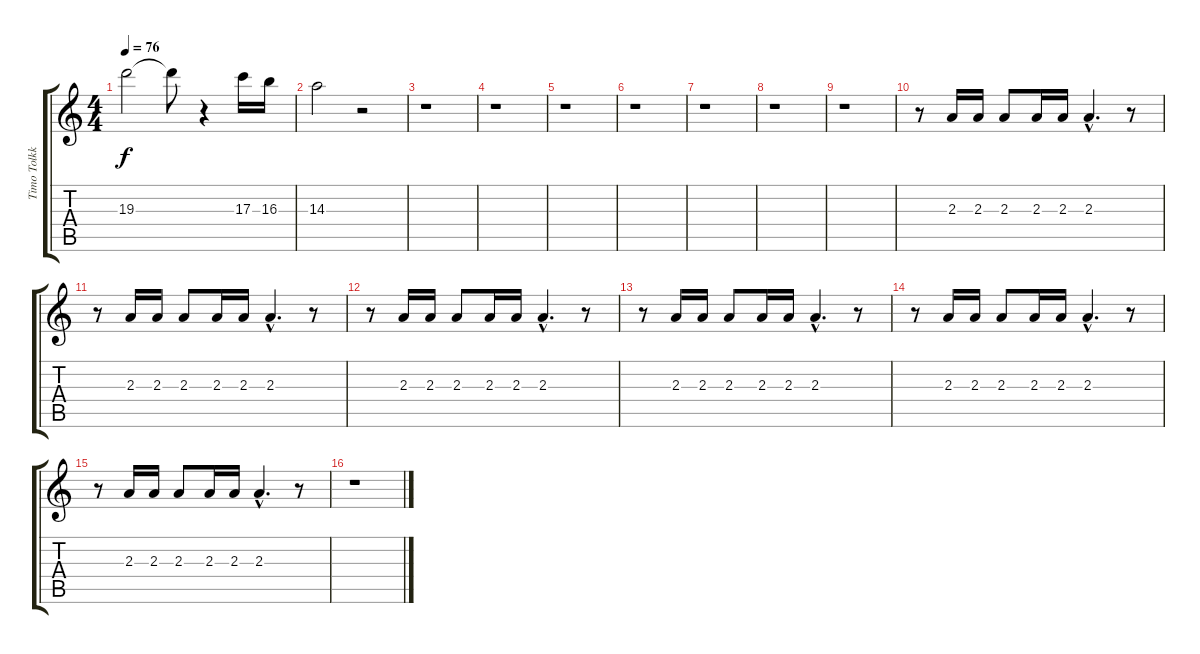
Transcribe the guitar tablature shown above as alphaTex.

\track ("Timo Tolkki" "Timo Tolkk") {instrument distortionguitar}
\staff {score tabs}
\tuning (E4 B3 G3 D3 A2 E2) {hide}
\ts (4 4)
\tempo 76
\clef g2
\ks c
19.3.2{dy f} 19.3{t}.8 r.4 17.3.16 16.3.16 |
14.3.2 r.2 |
r.1 |
r.1 |
r.1 |
r.1 |
r.1 |
r.1 |
r.1 |
r.8 2.3.16 2.3.16 2.3.8 2.3.16 2.3.16 2.3{hac}.4{d} r.8 |
r.8 2.3.16 2.3.16 2.3.8 2.3.16 2.3.16 2.3{hac}.4{d} r.8 |
r.8 2.3.16 2.3.16 2.3.8 2.3.16 2.3.16 2.3{hac}.4{d} r.8 |
r.8 2.3.16 2.3.16 2.3.8 2.3.16 2.3.16 2.3{hac}.4{d} r.8 |
r.8 2.3.16 2.3.16 2.3.8 2.3.16 2.3.16 2.3{hac}.4{d} r.8 |
r.8 2.3.16 2.3.16 2.3.8 2.3.16 2.3.16 2.3{hac}.4{d} r.8 |
r.1
